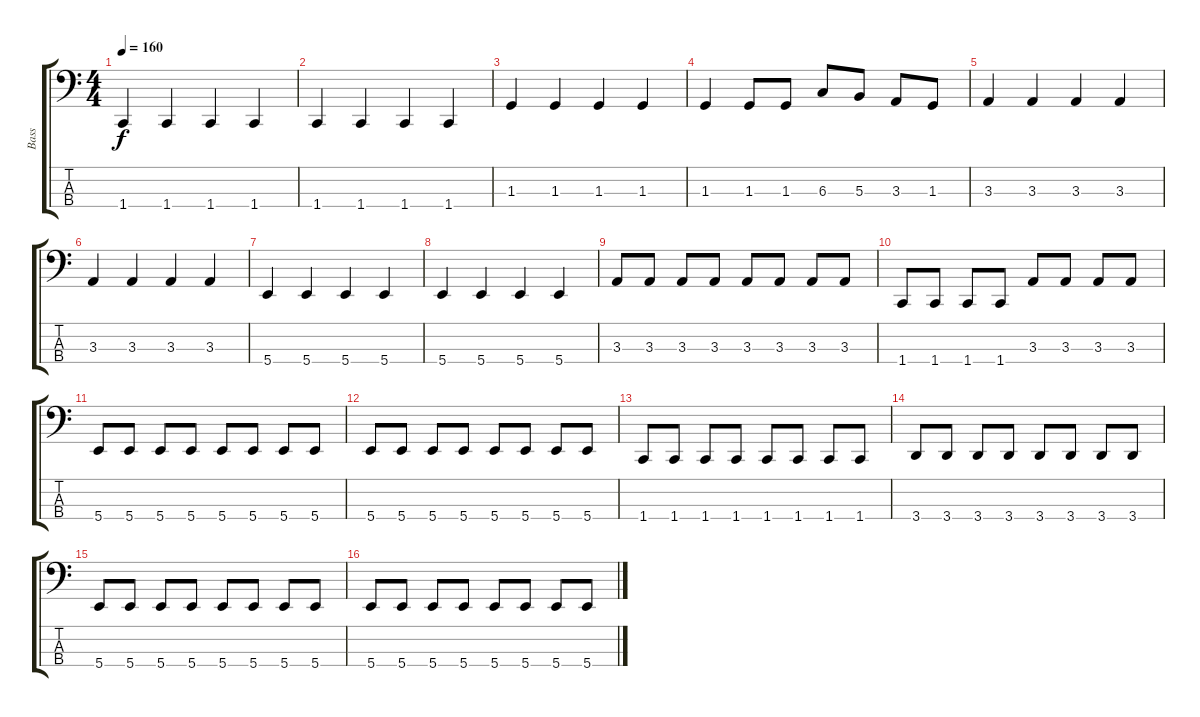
\track ("Bass" "Bass") {instrument electricbassfinger}
\staff {score tabs}
\tuning (E2 B1 Gb1 B0) {hide}
\ts (4 4)
\tempo 160
\clef f4
\ks c
1.4.4{dy f} 1.4.4 1.4.4 1.4.4 |
1.4.4 1.4.4 1.4.4 1.4.4 |
1.3.4 1.3.4 1.3.4 1.3.4 |
1.3.4 1.3.8 1.3.8 6.3.8 5.3.8 3.3.8 1.3.8 |
3.3.4 3.3.4 3.3.4 3.3.4 |
3.3.4 3.3.4 3.3.4 3.3.4 |
5.4.4 5.4.4 5.4.4 5.4.4 |
5.4.4 5.4.4 5.4.4 5.4.4 |
3.3.8 3.3.8 3.3.8 3.3.8 3.3.8 3.3.8 3.3.8 3.3.8 |
1.4.8 1.4.8 1.4.8 1.4.8 3.3.8 3.3.8 3.3.8 3.3.8 |
5.4.8 5.4.8 5.4.8 5.4.8 5.4.8 5.4.8 5.4.8 5.4.8 |
5.4.8 5.4.8 5.4.8 5.4.8 5.4.8 5.4.8 5.4.8 5.4.8 |
1.4.8 1.4.8 1.4.8 1.4.8 1.4.8 1.4.8 1.4.8 1.4.8 |
3.4.8 3.4.8 3.4.8 3.4.8 3.4.8 3.4.8 3.4.8 3.4.8 |
5.4.8 5.4.8 5.4.8 5.4.8 5.4.8 5.4.8 5.4.8 5.4.8 |
5.4.8 5.4.8 5.4.8 5.4.8 5.4.8 5.4.8 5.4.8 5.4.8
